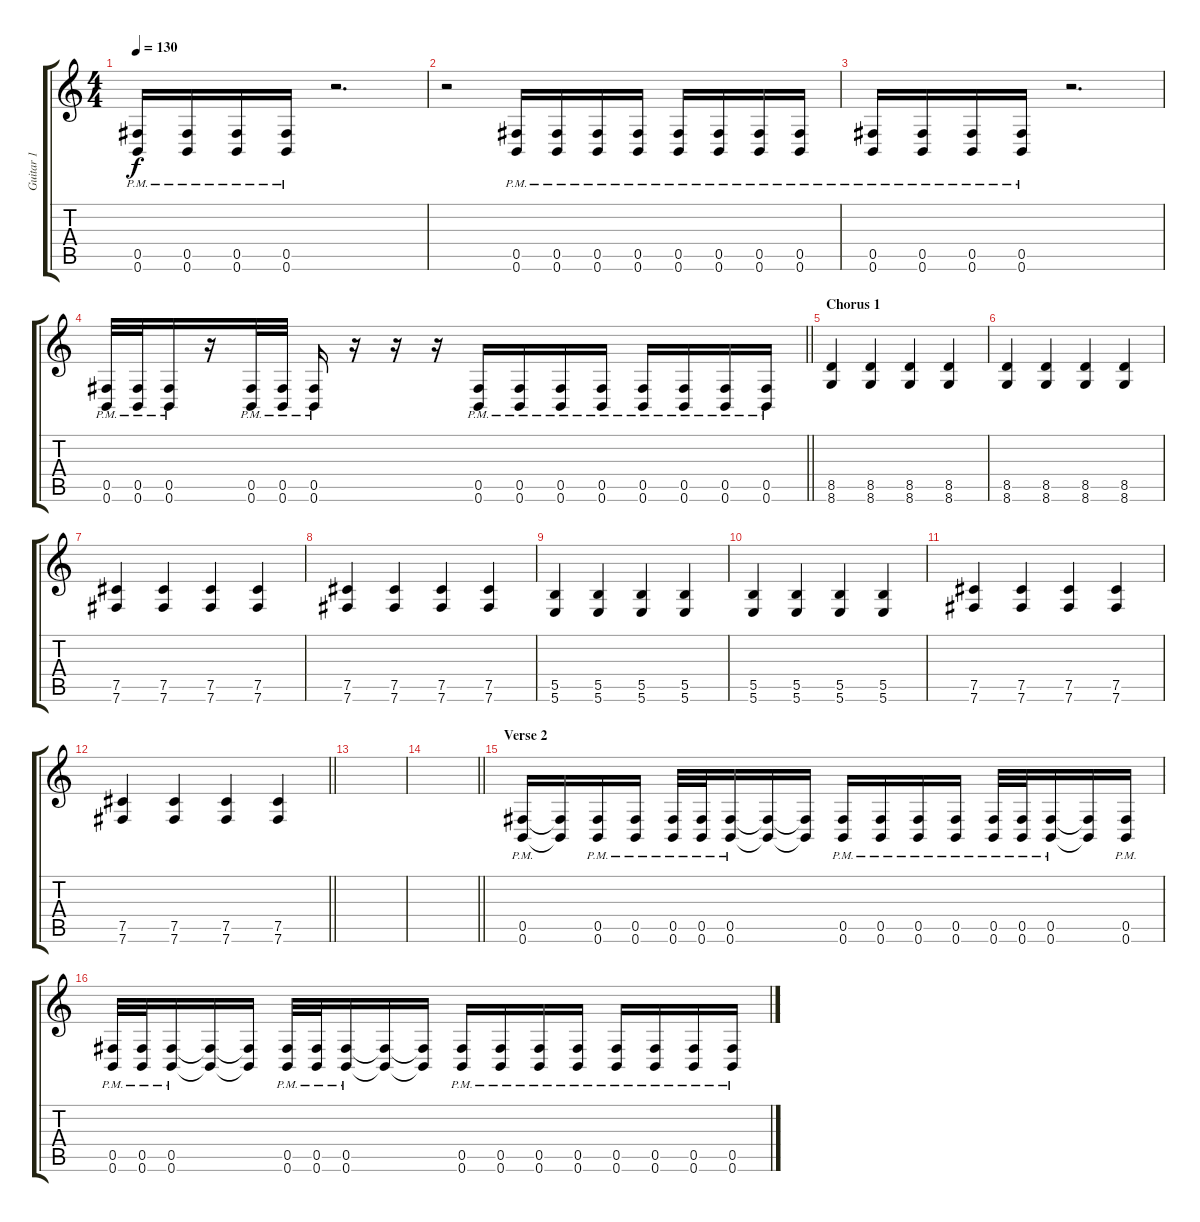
\track ("Guitar 1" "Guitar 1") {instrument distortionguitar}
\staff {score tabs}
\tuning (Db4 Ab3 E3 B2 Gb2 B1) {hide}
\ts (4 4)
\tempo 130
\clef g2
\ks c
(0.5{pm} 0.6{pm}).16{dy f} (0.5{pm} 0.6{pm}).16 (0.5{pm} 0.6{pm}).16 (0.5{pm} 0.6{pm}).16 r.2{d} |
r.2 (0.5{pm} 0.6{pm}).16 (0.5{pm} 0.6{pm}).16 (0.5{pm} 0.6{pm}).16 (0.5{pm} 0.6{pm}).16 (0.5{pm} 0.6{pm}).16 (0.5{pm} 0.6{pm}).16 (0.5{pm} 0.6{pm}).16 (0.5{pm} 0.6{pm}).16 |
(0.5{pm} 0.6{pm}).16 (0.5{pm} 0.6{pm}).16 (0.5{pm} 0.6{pm}).16 (0.5{pm} 0.6{pm}).16 r.2{d} |
\barLineRight lightlight
(0.5{pm} 0.6{pm}).32 (0.5{pm} 0.6{pm}).32 (0.5{pm} 0.6{pm}).16 r.16 (0.5{pm} 0.6{pm}).32 (0.5{pm} 0.6{pm}).32 (0.5{pm} 0.6{pm}).16 r.16 r.16 r.16 (0.5{pm} 0.6{pm}).16 (0.5{pm} 0.6{pm}).16 (0.5{pm} 0.6{pm}).16 (0.5{pm} 0.6{pm}).16 (0.5{pm} 0.6{pm}).16 (0.5{pm} 0.6{pm}).16 (0.5{pm} 0.6{pm}).16 (0.5{pm} 0.6{pm}).16 |
\section ("" "Chorus 1")
(8.5 8.6).4 (8.5 8.6).4 (8.5 8.6).4 (8.5 8.6).4 |
(8.5 8.6).4 (8.5 8.6).4 (8.5 8.6).4 (8.5 8.6).4 |
(7.5 7.6).4 (7.5 7.6).4 (7.5 7.6).4 (7.5 7.6).4 |
(7.5 7.6).4 (7.5 7.6).4 (7.5 7.6).4 (7.5 7.6).4 |
(5.5 5.6).4 (5.5 5.6).4 (5.5 5.6).4 (5.5 5.6).4 |
(5.5 5.6).4 (5.5 5.6).4 (5.5 5.6).4 (5.5 5.6).4 |
(7.5 7.6).4 (7.5 7.6).4 (7.5 7.6).4 (7.5 7.6).4 |
\barLineRight lightlight
(7.5 7.6).4 (7.5 7.6).4 (7.5 7.6).4 (7.5 7.6).4 |
\section ("" "")
|
\barLineRight lightlight
|
\section ("" "Verse 2")
(0.5{pm} 0.6{pm}).16 (0.5{t} 0.6{t}).16 (0.5{pm} 0.6{pm}).16 (0.5{pm} 0.6{pm}).16 (0.5{pm} 0.6{pm}).32 (0.5{pm} 0.6{pm}).32 (0.5{pm} 0.6{pm}).16 (0.5{t} 0.6{t}).16 (0.5{t} 0.6{t}).16 (0.5{pm} 0.6{pm}).16 (0.5{pm} 0.6{pm}).16 (0.5{pm} 0.6{pm}).16 (0.5{pm} 0.6{pm}).16 (0.5{pm} 0.6{pm}).32 (0.5{pm} 0.6{pm}).32 (0.5{pm} 0.6{pm}).16 (0.5{t} 0.6{t}).16 (0.5{pm} 0.6{pm}).16 |
(0.5{pm} 0.6{pm}).32 (0.5{pm} 0.6{pm}).32 (0.5{pm} 0.6{pm}).16 (0.5{t} 0.6{t}).16 (0.5{t} 0.6{t}).16 (0.5{pm} 0.6{pm}).32 (0.5{pm} 0.6{pm}).32 (0.5{pm} 0.6{pm}).16 (0.5{t} 0.6{t}).16 (0.5{t} 0.6{t}).16 (0.5{pm} 0.6{pm}).16 (0.5{pm} 0.6{pm}).16 (0.5{pm} 0.6{pm}).16 (0.5{pm} 0.6{pm}).16 (0.5{pm} 0.6{pm}).16 (0.5{pm} 0.6{pm}).16 (0.5{pm} 0.6{pm}).16 (0.5{pm} 0.6{pm}).16
